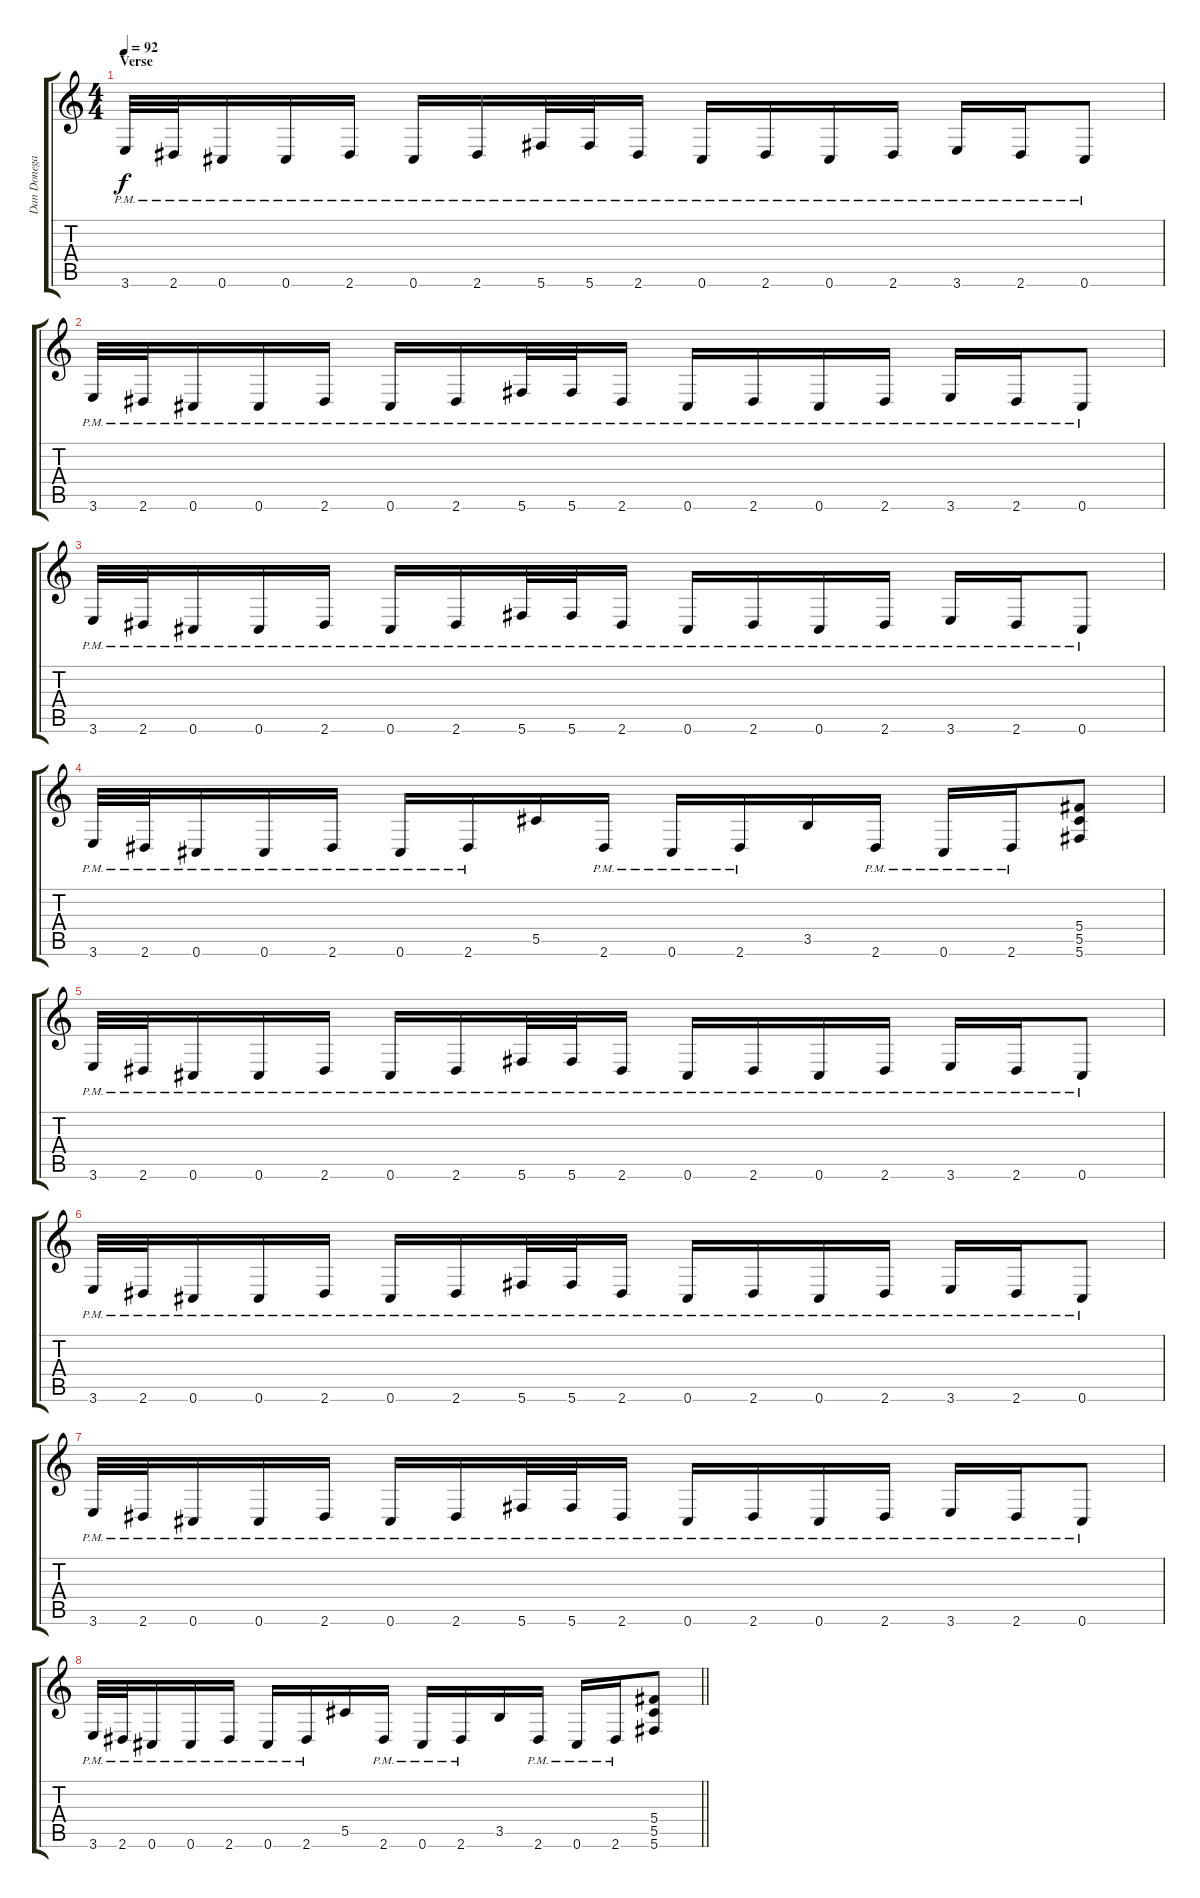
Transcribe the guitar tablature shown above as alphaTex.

\track ("Dan Donegan 3" "Dan Donega") {instrument distortionguitar}
\staff {score tabs}
\tuning (Eb4 Bb3 Gb3 Db3 Ab2 Db2) {hide}
\ts (4 4)
\section ("" "Verse")
\tempo 92
\clef g2
\ks c
3.6{pm}.32{dy f} 2.6{pm}.32 0.6{pm}.16 0.6{pm}.16 2.6{pm}.16 0.6{pm}.16 2.6{pm}.16 5.6{pm}.32 5.6{pm}.32 2.6{pm}.16 0.6{pm}.16 2.6{pm}.16 0.6{pm}.16 2.6{pm}.16 3.6{pm}.16 2.6{pm}.16 0.6{pm}.8 |
3.6{pm}.32 2.6{pm}.32 0.6{pm}.16 0.6{pm}.16 2.6{pm}.16 0.6{pm}.16 2.6{pm}.16 5.6{pm}.32 5.6{pm}.32 2.6{pm}.16 0.6{pm}.16 2.6{pm}.16 0.6{pm}.16 2.6{pm}.16 3.6{pm}.16 2.6{pm}.16 0.6{pm}.8 |
3.6{pm}.32 2.6{pm}.32 0.6{pm}.16 0.6{pm}.16 2.6{pm}.16 0.6{pm}.16 2.6{pm}.16 5.6{pm}.32 5.6{pm}.32 2.6{pm}.16 0.6{pm}.16 2.6{pm}.16 0.6{pm}.16 2.6{pm}.16 3.6{pm}.16 2.6{pm}.16 0.6{pm}.8 |
3.6{pm}.32 2.6{pm}.32 0.6{pm}.16 0.6{pm}.16 2.6{pm}.16 0.6{pm}.16 2.6{pm}.16 5.5.16 2.6{pm}.16 0.6{pm}.16 2.6{pm}.16 3.5.16 2.6{pm}.16 0.6{pm}.16 2.6{pm}.16 (5.4 5.5 5.6).8 |
3.6{pm}.32 2.6{pm}.32 0.6{pm}.16 0.6{pm}.16 2.6{pm}.16 0.6{pm}.16 2.6{pm}.16 5.6{pm}.32 5.6{pm}.32 2.6{pm}.16 0.6{pm}.16 2.6{pm}.16 0.6{pm}.16 2.6{pm}.16 3.6{pm}.16 2.6{pm}.16 0.6{pm}.8 |
3.6{pm}.32 2.6{pm}.32 0.6{pm}.16 0.6{pm}.16 2.6{pm}.16 0.6{pm}.16 2.6{pm}.16 5.6{pm}.32 5.6{pm}.32 2.6{pm}.16 0.6{pm}.16 2.6{pm}.16 0.6{pm}.16 2.6{pm}.16 3.6{pm}.16 2.6{pm}.16 0.6{pm}.8 |
3.6{pm}.32 2.6{pm}.32 0.6{pm}.16 0.6{pm}.16 2.6{pm}.16 0.6{pm}.16 2.6{pm}.16 5.6{pm}.32 5.6{pm}.32 2.6{pm}.16 0.6{pm}.16 2.6{pm}.16 0.6{pm}.16 2.6{pm}.16 3.6{pm}.16 2.6{pm}.16 0.6{pm}.8 |
\barLineRight lightlight
3.6{pm}.32 2.6{pm}.32 0.6{pm}.16 0.6{pm}.16 2.6{pm}.16 0.6{pm}.16 2.6{pm}.16 5.5.16 2.6{pm}.16 0.6{pm}.16 2.6{pm}.16 3.5.16 2.6{pm}.16 0.6{pm}.16 2.6{pm}.16 (5.4 5.5 5.6).8
